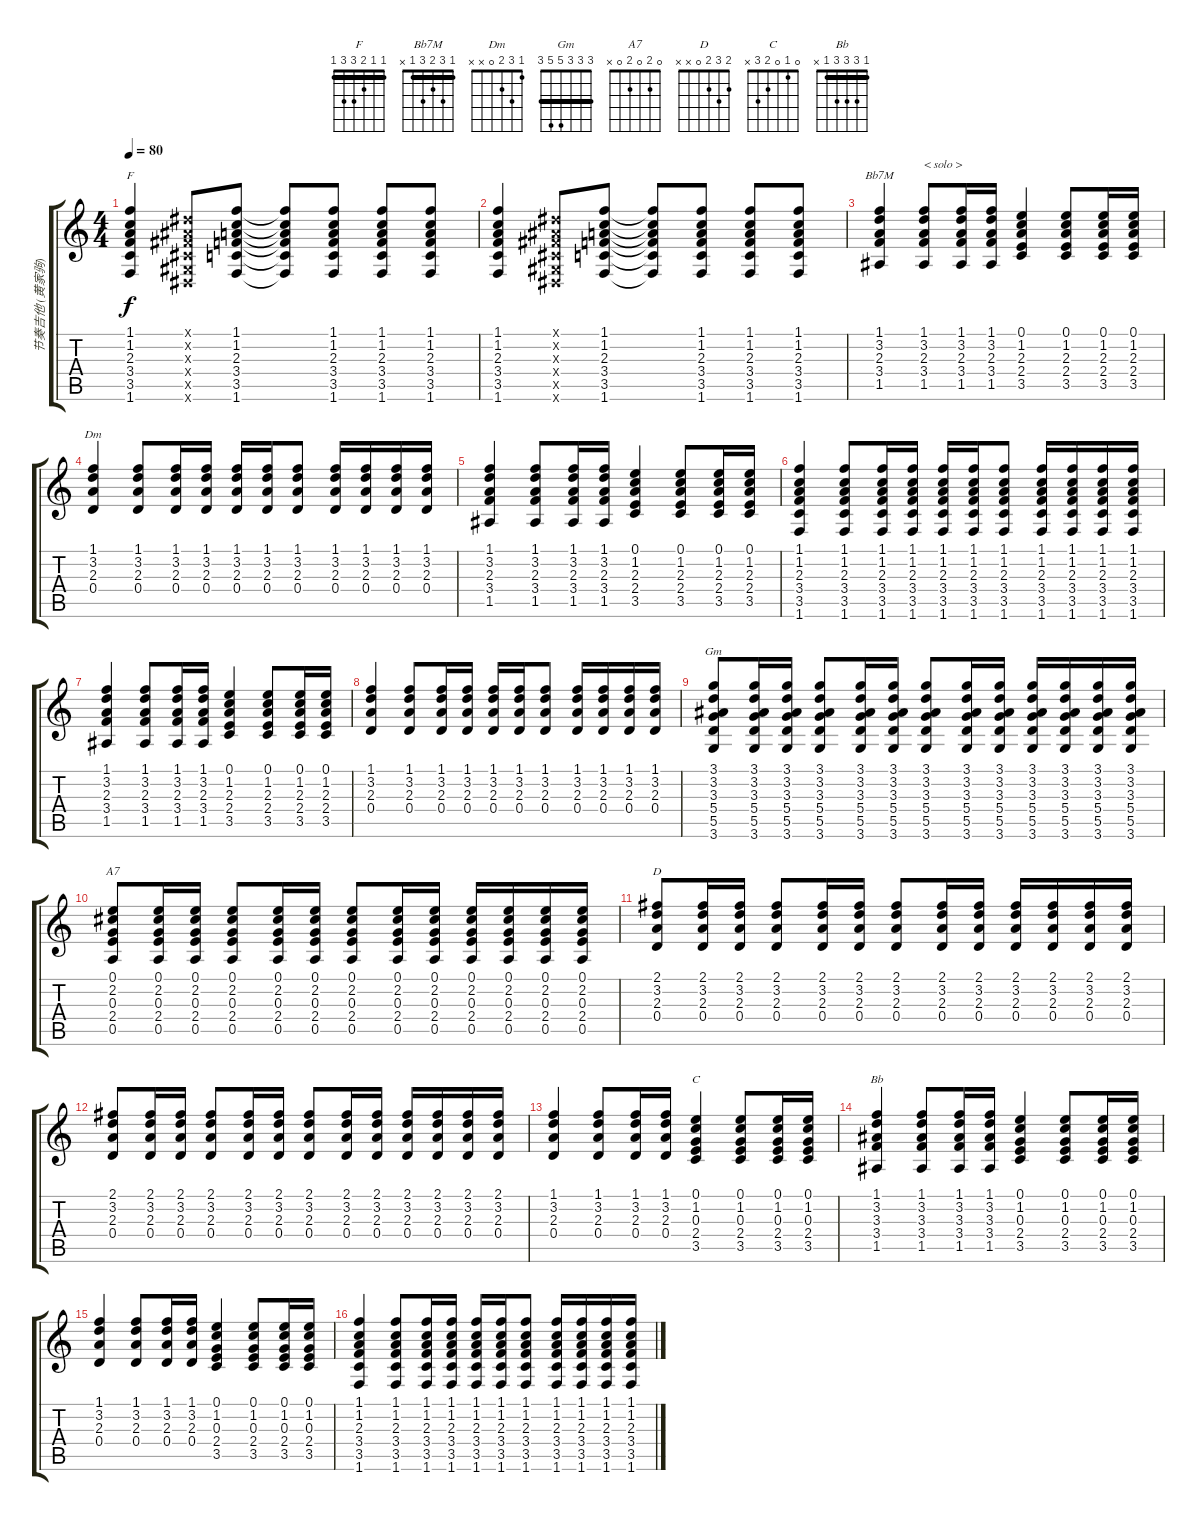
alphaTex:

\track ("节奏吉他 (黄家驹)" "节奏吉他 (黄家驹)") {instrument acousticguitarsteel}
\staff {score tabs}
\tuning (E4 B3 G3 D3 A2 E2) {hide}
\chord ("F" 1 1 2 3 3 1) {barre 1}
\chord ("Bb7M" 1 3 2 3 1 x) {barre 1}
\chord ("Dm" 1 3 2 0 x x)
\chord ("Gm" 3 3 3 5 5 3) {barre 3}
\chord ("A7" 0 2 0 2 0 x)
\chord ("D" 2 3 2 0 x x)
\chord ("C" 0 1 0 2 3 x)
\chord ("Bb" 1 3 3 3 1 x) {barre 1}
\ts (4 4)
\tempo 80
\clef g2
\ks c
(1.1 1.2 2.3 3.4 3.5 1.6).4{ch "F" dy f} (-1.1{x} -1.2{x} -1.3{x} -1.4{x} -1.5{x} -1.6{x}).8 (1.1 1.2 2.3 3.4 3.5 1.6).8 (1.1{t} 1.2{t} 2.3{t} 3.4{t} 3.5{t} 1.6{t}).8 (1.1 1.2 2.3 3.4 3.5 1.6).8 (1.1 1.2 2.3 3.4 3.5 1.6).8 (1.1 1.2 2.3 3.4 3.5 1.6).8 |
(1.1 1.2 2.3 3.4 3.5 1.6).4 (-1.1{x} -1.2{x} -1.3{x} -1.4{x} -1.5{x} -1.6{x}).8 (1.1 1.2 2.3 3.4 3.5 1.6).8 (1.1{t} 1.2{t} 2.3{t} 3.4{t} 3.5{t} 1.6{t}).8 (1.1 1.2 2.3 3.4 3.5 1.6).8 (1.1 1.2 2.3 3.4 3.5 1.6).8 (1.1 1.2 2.3 3.4 3.5 1.6).8 |
(1.1 3.2 2.3 3.4 1.5).4{ch "Bb7M"} (1.1 3.2 2.3 3.4 1.5).8{txt "< solo >"} (1.1 3.2 2.3 3.4 1.5).16 (1.1 3.2 2.3 3.4 1.5).16 (0.1 1.2 2.3 2.4 3.5).4 (0.1 1.2 2.3 2.4 3.5).8 (0.1 1.2 2.3 2.4 3.5).16 (0.1 1.2 2.3 2.4 3.5).16 |
(1.1 3.2 2.3 0.4).4{ch "Dm"} (1.1 3.2 2.3 0.4).8 (1.1 3.2 2.3 0.4).16 (1.1 3.2 2.3 0.4).16 (1.1 3.2 2.3 0.4).16 (1.1 3.2 2.3 0.4).16 (1.1 3.2 2.3 0.4).8 (1.1 3.2 2.3 0.4).16 (1.1 3.2 2.3 0.4).16 (1.1 3.2 2.3 0.4).16 (1.1 3.2 2.3 0.4).16 |
(1.1 3.2 2.3 3.4 1.5).4 (1.1 3.2 2.3 3.4 1.5).8 (1.1 3.2 2.3 3.4 1.5).16 (1.1 3.2 2.3 3.4 1.5).16 (0.1 1.2 2.3 2.4 3.5).4 (0.1 1.2 2.3 2.4 3.5).8 (0.1 1.2 2.3 2.4 3.5).16 (0.1 1.2 2.3 2.4 3.5).16 |
(1.1 1.2 2.3 3.4 3.5 1.6).4 (1.1 1.2 2.3 3.4 3.5 1.6).8 (1.1 1.2 2.3 3.4 3.5 1.6).16 (1.1 1.2 2.3 3.4 3.5 1.6).16 (1.1 1.2 2.3 3.4 3.5 1.6).16 (1.1 1.2 2.3 3.4 3.5 1.6).16 (1.1 1.2 2.3 3.4 3.5 1.6).8 (1.1 1.2 2.3 3.4 3.5 1.6).16 (1.1 1.2 2.3 3.4 3.5 1.6).16 (1.1 1.2 2.3 3.4 3.5 1.6).16 (1.1 1.2 2.3 3.4 3.5 1.6).16 |
(1.1 3.2 2.3 3.4 1.5).4 (1.1 3.2 2.3 3.4 1.5).8 (1.1 3.2 2.3 3.4 1.5).16 (1.1 3.2 2.3 3.4 1.5).16 (0.1 1.2 2.3 2.4 3.5).4 (0.1 1.2 2.3 2.4 3.5).8 (0.1 1.2 2.3 2.4 3.5).16 (0.1 1.2 2.3 2.4 3.5).16 |
(1.1 3.2 2.3 0.4).4 (1.1 3.2 2.3 0.4).8 (1.1 3.2 2.3 0.4).16 (1.1 3.2 2.3 0.4).16 (1.1 3.2 2.3 0.4).16 (1.1 3.2 2.3 0.4).16 (1.1 3.2 2.3 0.4).8 (1.1 3.2 2.3 0.4).16 (1.1 3.2 2.3 0.4).16 (1.1 3.2 2.3 0.4).16 (1.1 3.2 2.3 0.4).16 |
(3.1 3.2 3.3 5.4 5.5 3.6).8{ch "Gm"} (3.1 3.2 3.3 5.4 5.5 3.6).16 (3.1 3.2 3.3 5.4 5.5 3.6).16 (3.1 3.2 3.3 5.4 5.5 3.6).8 (3.1 3.2 3.3 5.4 5.5 3.6).16 (3.1 3.2 3.3 5.4 5.5 3.6).16 (3.1 3.2 3.3 5.4 5.5 3.6).8 (3.1 3.2 3.3 5.4 5.5 3.6).16 (3.1 3.2 3.3 5.4 5.5 3.6).16 (3.1 3.2 3.3 5.4 5.5 3.6).16 (3.1 3.2 3.3 5.4 5.5 3.6).16 (3.1 3.2 3.3 5.4 5.5 3.6).16 (3.1 3.2 3.3 5.4 5.5 3.6).16 |
(0.1 2.2 0.3 2.4 0.5).8{ch "A7"} (0.1 2.2 0.3 2.4 0.5).16 (0.1 2.2 0.3 2.4 0.5).16 (0.1 2.2 0.3 2.4 0.5).8 (0.1 2.2 0.3 2.4 0.5).16 (0.1 2.2 0.3 2.4 0.5).16 (0.1 2.2 0.3 2.4 0.5).8 (0.1 2.2 0.3 2.4 0.5).16 (0.1 2.2 0.3 2.4 0.5).16 (0.1 2.2 0.3 2.4 0.5).16 (0.1 2.2 0.3 2.4 0.5).16 (0.1 2.2 0.3 2.4 0.5).16 (0.1 2.2 0.3 2.4 0.5).16 |
(2.1 3.2 2.3 0.4).8{ch "D"} (2.1 3.2 2.3 0.4).16 (2.1 3.2 2.3 0.4).16 (2.1 3.2 2.3 0.4).8 (2.1 3.2 2.3 0.4).16 (2.1 3.2 2.3 0.4).16 (2.1 3.2 2.3 0.4).8 (2.1 3.2 2.3 0.4).16 (2.1 3.2 2.3 0.4).16 (2.1 3.2 2.3 0.4).16 (2.1 3.2 2.3 0.4).16 (2.1 3.2 2.3 0.4).16 (2.1 3.2 2.3 0.4).16 |
(2.1 3.2 2.3 0.4).8 (2.1 3.2 2.3 0.4).16 (2.1 3.2 2.3 0.4).16 (2.1 3.2 2.3 0.4).8 (2.1 3.2 2.3 0.4).16 (2.1 3.2 2.3 0.4).16 (2.1 3.2 2.3 0.4).8 (2.1 3.2 2.3 0.4).16 (2.1 3.2 2.3 0.4).16 (2.1 3.2 2.3 0.4).16 (2.1 3.2 2.3 0.4).16 (2.1 3.2 2.3 0.4).16 (2.1 3.2 2.3 0.4).16 |
(1.1 3.2 2.3 0.4).4 (1.1 3.2 2.3 0.4).8 (1.1 3.2 2.3 0.4).16 (1.1 3.2 2.3 0.4).16 (0.1 1.2 0.3 2.4 3.5).4{ch "C"} (0.1 1.2 0.3 2.4 3.5).8 (0.1 1.2 0.3 2.4 3.5).16 (0.1 1.2 0.3 2.4 3.5).16 |
(1.1 3.2 3.3 3.4 1.5).4{ch "Bb"} (1.1 3.2 3.3 3.4 1.5).8 (1.1 3.2 3.3 3.4 1.5).16 (1.1 3.2 3.3 3.4 1.5).16 (0.1 1.2 0.3 2.4 3.5).4 (0.1 1.2 0.3 2.4 3.5).8 (0.1 1.2 0.3 2.4 3.5).16 (0.1 1.2 0.3 2.4 3.5).16 |
(1.1 3.2 2.3 0.4).4 (1.1 3.2 2.3 0.4).8 (1.1 3.2 2.3 0.4).16 (1.1 3.2 2.3 0.4).16 (0.1 1.2 0.3 2.4 3.5).4 (0.1 1.2 0.3 2.4 3.5).8 (0.1 1.2 0.3 2.4 3.5).16 (0.1 1.2 0.3 2.4 3.5).16 |
(1.1 1.2 2.3 3.4 3.5 1.6).4 (1.1 1.2 2.3 3.4 3.5 1.6).8 (1.1 1.2 2.3 3.4 3.5 1.6).16 (1.1 1.2 2.3 3.4 3.5 1.6).16 (1.1 1.2 2.3 3.4 3.5 1.6).16 (1.1 1.2 2.3 3.4 3.5 1.6).16 (1.1 1.2 2.3 3.4 3.5 1.6).8 (1.1 1.2 2.3 3.4 3.5 1.6).16 (1.1 1.2 2.3 3.4 3.5 1.6).16 (1.1 1.2 2.3 3.4 3.5 1.6).16 (1.1 1.2 2.3 3.4 3.5 1.6).16
